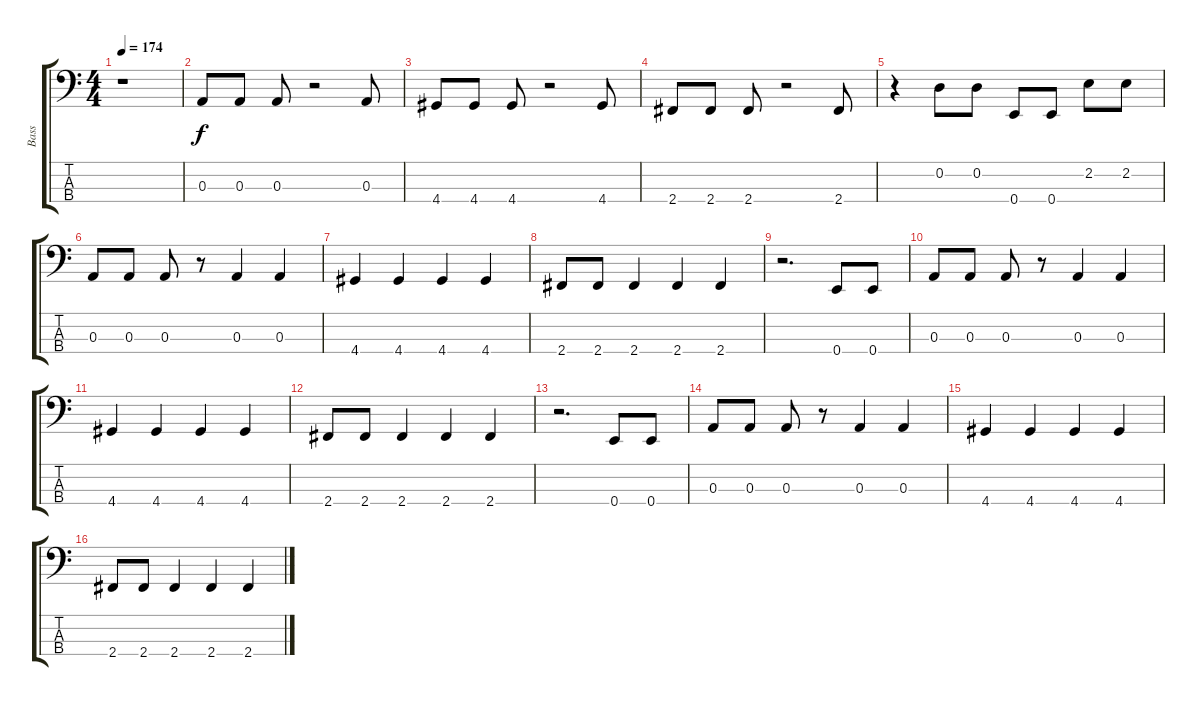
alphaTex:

\track ("Bass" "Bass") {instrument synthbass1}
\staff {score tabs}
\tuning (G2 D2 A1 E1) {hide}
\ts (4 4)
\tempo 174
\clef f4
\ks c
r.1{dy f} |
0.3.8 0.3.8 0.3.8 r.2 0.3.8 |
4.4.8 4.4.8 4.4.8 r.2 4.4.8 |
2.4.8 2.4.8 2.4.8 r.2 2.4.8 |
r.4 0.2.8 0.2.8 0.4.8 0.4.8 2.2.8 2.2.8 |
0.3.8 0.3.8 0.3.8 r.8 0.3.4 0.3.4 |
4.4.4 4.4.4 4.4.4 4.4.4 |
2.4.8 2.4.8 2.4.4 2.4.4 2.4.4 |
r.2{d} 0.4.8 0.4.8 |
0.3.8 0.3.8 0.3.8 r.8 0.3.4 0.3.4 |
4.4.4 4.4.4 4.4.4 4.4.4 |
2.4.8 2.4.8 2.4.4 2.4.4 2.4.4 |
r.2{d} 0.4.8 0.4.8 |
0.3.8 0.3.8 0.3.8 r.8 0.3.4 0.3.4 |
4.4.4 4.4.4 4.4.4 4.4.4 |
2.4.8 2.4.8 2.4.4 2.4.4 2.4.4
